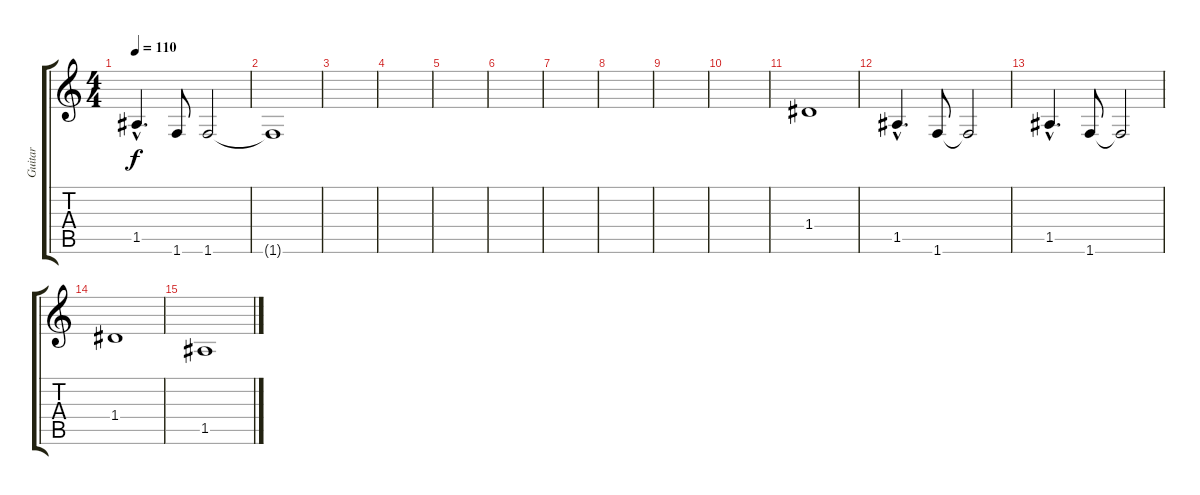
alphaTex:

\track ("Guitar" "Guitar") {instrument overdrivenguitar}
\staff {score tabs}
\tuning (E4 B3 G3 D3 A2 E2) {hide}
\ts (4 4)
\tempo 110
\clef g2
\ks c
1.5{hac}.4{d dy f} 1.6.8 1.6.2 |
1.6{t}.1 |
|
|
|
|
|
|
|
|
1.4.1 |
1.5{hac}.4{d} 1.6.8 1.6{t}.2 |
1.5{hac}.4{d} 1.6.8 1.6{t}.2 |
1.4.1 |
1.5.1
